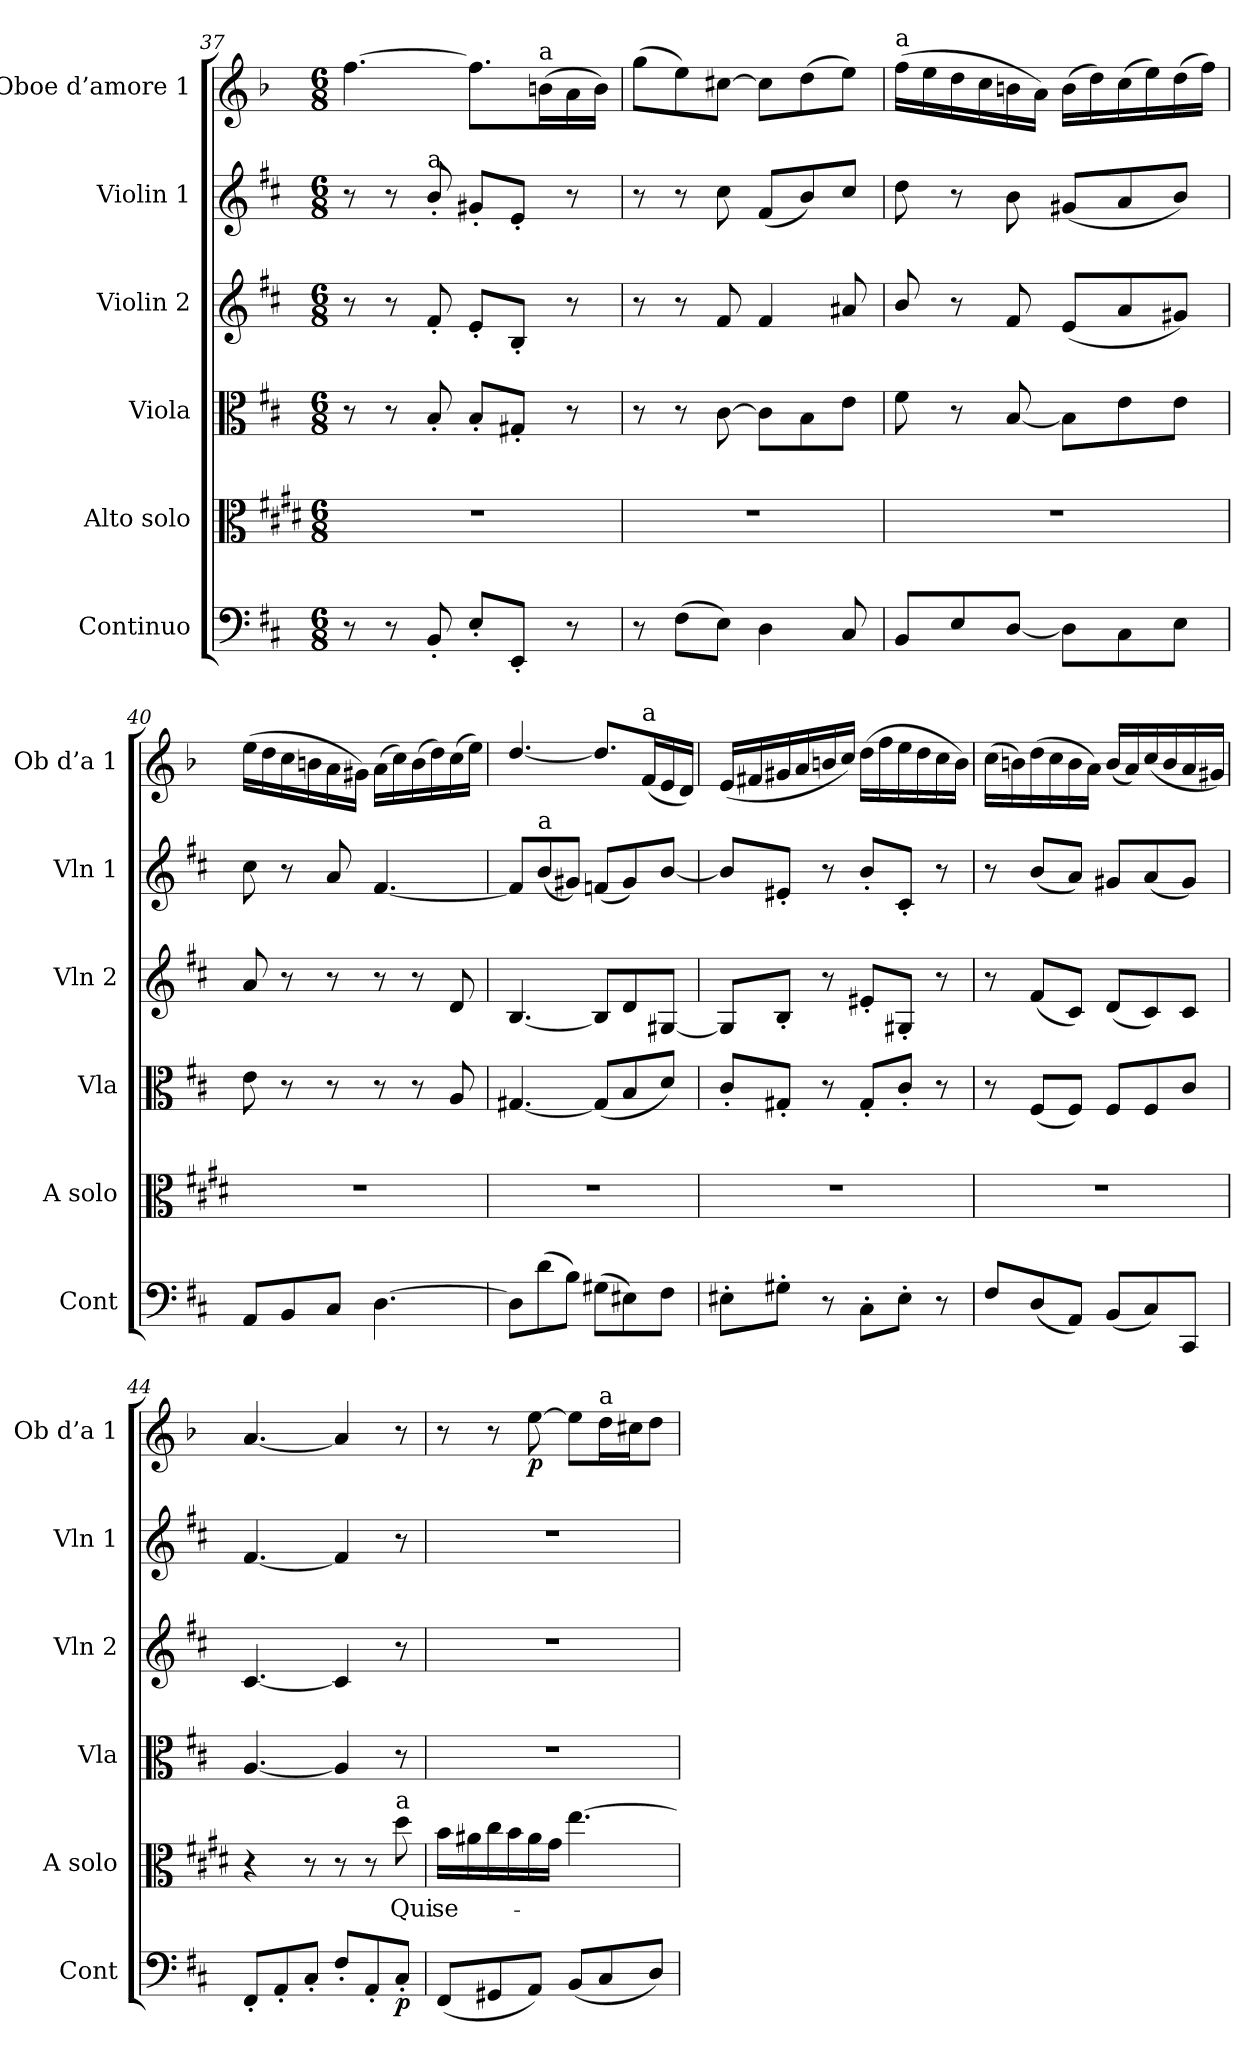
**kern	**dynam	**kern	**text	**kern	**kern	**kern	**kern	**dynam
*part6	*part6	*part5	*part5	*part4	*part3	*part2	*part1	*part1
*staff6	*staff6	*staff5	*staff5	*staff4	*staff3	*staff2	*staff1	*staff1
*I"Continuo	*	*I"Alto solo	*	*I"Viola	*I"Violin 2	*I"Violin 1	*I"Oboe d’amore 1	*
*I'Cont	*	*I'A solo	*	*I'Vla	*I'Vln 2	*I'Vln 1	*I'Ob d’a 1	*
*clefF4	*	*clefC3	*	*clefC3	*clefG2	*clefG2	*clefG2	*
*	*	*ITrd1c2	*	*	*	*	*ITrd2c3	*
*k[f#c#]	*	*k[f#c#]	*	*k[f#c#]	*k[f#c#]	*k[f#c#]	*k[f#c#]	*
*M6/8	*	*M6/8	*	*M6/8	*M6/8	*M6/8	*M6/8	*
=37	=37	=37	=37	=37	=37	=37	=37	=37
8r	.	2.r	.	8r	8r	8r	[4.dd\	.
8r	.	.	.	8r	8r	8r	.	.
!	!	!	!	!	!	!LO:TX:a:t=a	!	!
8BB'/	.	.	.	8B'/	8f#'/	8b'/	.	.
8E'/L	.	.	.	8B'/L	8e'/L	8g#X'/L	8.dd\L]	.
8EE'/J	.	.	.	8G#X'/J	8B'/J	8e'/J	.	.
!	!	!	!	!	!	!	!LO:TX:a:t=a	!
.	.	.	.	.	.	.	(16g#X\L	.
8r	.	.	.	8r	8r	8r	16f#\	.
.	.	.	.	.	.	.	16g#\JJ)	.
=38	=38	=38	=38	=38	=38	=38	=38	=38
8r	.	2.r	.	8r	8r	8r	(8ee\L	.
(8F#\L	.	.	.	8r	8r	8r	8cc#\)	.
8E\J)	.	.	.	[8c#\	8f#/	8cc#\	[8a#X\J	.
4D\	.	.	.	8c#\L]	4f#/	(8f#/L	8a#\L]	.
.	.	.	.	8B\	.	8b/)	(8b\	.
8C#/	.	.	.	8e\J	8a#X/	8cc#/J	8cc#\J)	.
=39	=39	=39	=39	=39	=39	=39	=39	=39
!	!	!	!	!	!	!	!LO:TX:a:t=a	!
8BB/L	.	2.r	.	8f#\	8b/	8dd\	(16dd\LL	.
.	.	.	.	.	.	.	16cc#\	.
8E/	.	.	.	8r	8r	8r	16b\	.
.	.	.	.	.	.	.	16a\	.
[8D/J	.	.	.	[8B/	8f#/	8b\	16g#X\	.
.	.	.	.	.	.	.	16f#\JJ)	.
8D\L]	.	.	.	8B\L]	(8e/L	(8g#X/L	(16g#\LL	.
.	.	.	.	.	.	.	16b\)	.
8C#\	.	.	.	8e\	8a/	8a/	(16a\	.
.	.	.	.	.	.	.	16cc#\)	.
8E\J	.	.	.	8e\J	8g#X/J)	8b/J)	(16b\	.
.	.	.	.	.	.	.	16dd\JJ)	.
=40	=40	=40	=40	=40	=40	=40	=40	=40
8AA/L	.	2.r	.	8e\	8a/	8cc#\	(16cc#\LL	.
.	.	.	.	.	.	.	16b\	.
8BB/	.	.	.	8r	8r	8r	16a\	.
.	.	.	.	.	.	.	16g#X\	.
8C#/J	.	.	.	8r	8r	8a/	16f#\	.
.	.	.	.	.	.	.	16e#X\JJ)	.
[4.D\	.	.	.	8r	8r	[4.f#/	(16f#\LL	.
.	.	.	.	.	.	.	16a\)	.
.	.	.	.	8r	8r	.	(16g#\	.
.	.	.	.	.	.	.	16b\)	.
.	.	.	.	8A/	8d/	.	(16a\	.
.	.	.	.	.	.	.	16cc#\JJ)	.
!!LO:LB:g=z
=41	=41	=41	=41	=41	=41	=41	=41	=41
8D\L]	.	2.r	.	[4.G#X/	[4.B/	8f#/L]	[4.b/	.
!	!	!	!	!	!	!LO:TX:a:t=a	!	!
(8d\	.	.	.	.	.	(8b/	.	.
8B\J)	.	.	.	.	.	8g#X/J)	.	.
(8G#X\L	.	.	.	(8G#/L]	8B/L]	(8fn/L	8.b/L]	.
8E#X\)	.	.	.	8B/	8d/	8g#/)	.	.
!	!	!	!	!	!	!	!LO:TX:a:t=a	!
.	.	.	.	.	.	.	(16d/L	.
8F#\J	.	.	.	8d/J)	[8G#X/J	[8b/J	16c#/	.
.	.	.	.	.	.	.	16B/JJ)	.
=42	=42	=42	=42	=42	=42	=42	=42	=42
8E#X'\L	.	2.r	.	8c#'/L	8G#/L]	8b/L]	(16c#/LL	.
.	.	.	.	.	.	.	16d#X/	.
8G#X'\J	.	.	.	8G#X'/J	8B'/J	8e#X'/J	16e#X/	.
.	.	.	.	.	.	.	16f#/	.
8r	.	.	.	8r	8r	8r	16g#X/	.
.	.	.	.	.	.	.	16a/JJ)	.
8C#'\L	.	.	.	8G#'/L	8e#X'/L	8b'/L	(16b\LL	.
.	.	.	.	.	.	.	16dd\	.
8E#'\J	.	.	.	8c#'/J	8G#X'/J	8c#'/J	16cc#\	.
.	.	.	.	.	.	.	16b\	.
8r	.	.	.	8r	8r	8r	16a\	.
.	.	.	.	.	.	.	16g#\JJ)	.
=43	=43	=43	=43	=43	=43	=43	=43	=43
8F#/L	.	2.r	.	8r	8r	8r	(16a\LL	.
.	.	.	.	.	.	.	16g#X\)	.
(8D/	.	.	.	(8F#/L	(8f#/L	(8b/L	(16b\	.
.	.	.	.	.	.	.	16a\	.
8AA/J)	.	.	.	8F#/J)	8c#/J)	8a/J)	16g#\	.
.	.	.	.	.	.	.	16f#\JJ)	.
(8BB/L	.	.	.	8F#/L	(8d/L	8g#X/L	(16g#/LL	.
.	.	.	.	.	.	.	16f#/)	.
8C#/)	.	.	.	8F#/	8c#/)	(8a/	(16a/	.
.	.	.	.	.	.	.	16g#/	.
8CC#/J	.	.	.	8c#/J	8c#/J	8g#/J)	16f#/	.
.	.	.	.	.	.	.	16e#X/JJ)	.
=44	=44	=44	=44	=44	=44	=44	=44	=44
8FF#'/L	.	4r	.	[4.A/	[4.c#/	[4.f#/	[4.f#/	.
8AA'/	.	.	.	.	.	.	.	.
8C#'/J	.	8r	.	.	.	.	.	.
8F#'/L	.	8r	.	4A/]	4c#/]	4f#/]	4f#/]	.
8AA'/	.	8r	.	.	.	.	.	.
!	!	!LO:TX:a:t=a	!	!	!	!	!	!
!	!LO:DY:b	!	!LO:LY:b	!	!	!	!	!
8C#'/J	p	8cc#\	Qui	8r	8r	8r	8r	.
=45	=45	=45	=45	=45	=45	=45	=45	=45
!	!	!	!LO:LY:b	!	!	!	!	!
(8FF#/L	.	16a\LL	se-	2.r	2.r	2.r	8r	.
.	.	16g#X\	.	.	.	.	.	.
8GG#X/	.	16b\	.	.	.	.	8r	.
.	.	16a\	.	.	.	.	.	.
!	!	!	!	!	!	!	!	!LO:DY:b
8AA/J)	.	16g#\	.	.	.	.	[8cc#\	p
.	.	16f#\JJ	.	.	.	.	.	.
(8BB/L	.	[4.dd\	.	.	.	.	8cc#\L]	.
!	!	!	!	!	!	!	!LO:TX:a:t=a	!
8C#/	.	.	.	.	.	.	16b\L	.
.	.	.	.	.	.	.	16a#X\J	.
8D/J)	.	.	.	.	.	.	8b\J	.
=	=	=	=	=	=	=	=	=
*-	*-	*-	*-	*-	*-	*-	*-	*-
